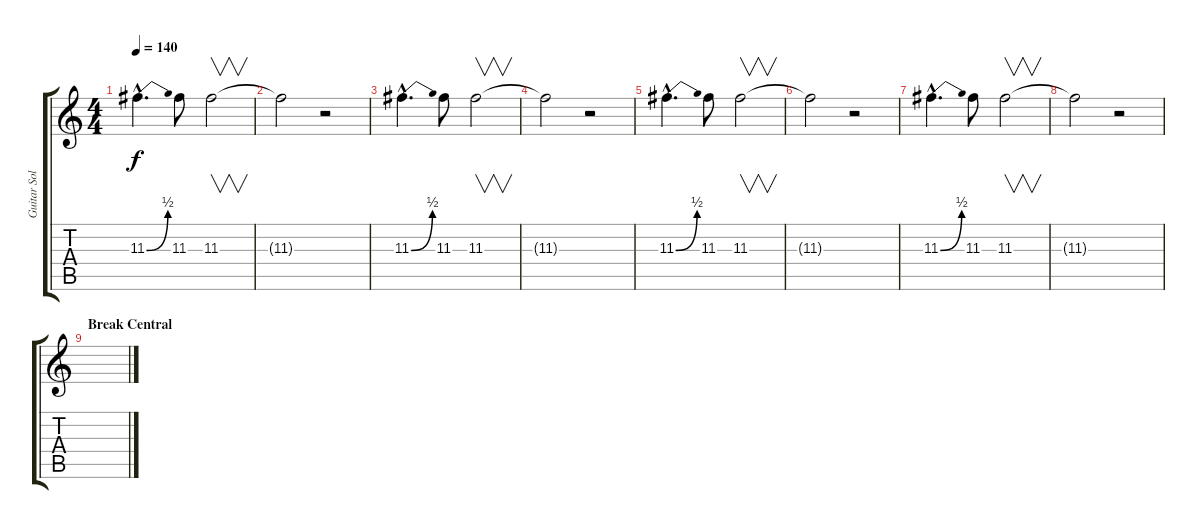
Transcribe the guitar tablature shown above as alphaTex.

\track ("Guitar Solo2" "Guitar Sol") {instrument overdrivenguitar}
\staff {score tabs}
\tuning (E4 B3 G3 D3 A2 E2) {hide}
\ts (4 4)
\tempo 140
\clef g2
\ks c
11.3{be (bend 0 0 60 2) hac}.4{d dy f} 11.3.8 11.3.2{v} |
11.3{t}.2 r.2 |
11.3{be (bend 0 0 60 2) hac}.4{d} 11.3.8 11.3.2{v} |
11.3{t}.2 r.2 |
11.3{be (bend 0 0 60 2) hac}.4{d} 11.3.8 11.3.2{v} |
11.3{t}.2 r.2 |
11.3{be (bend 0 0 60 2) hac}.4{d} 11.3.8 11.3.2{v} |
11.3{t}.2 r.2 |
\section ("" "Break Central")
